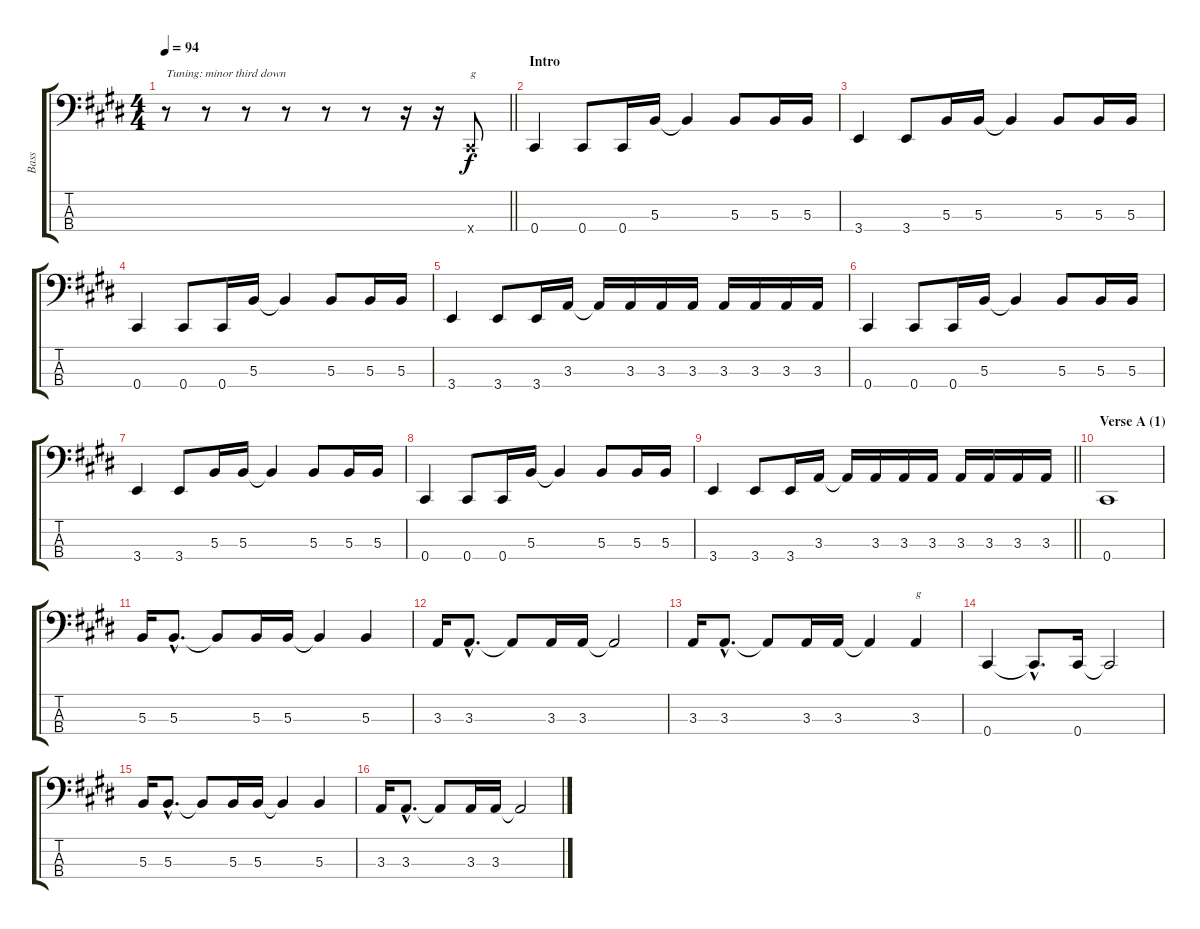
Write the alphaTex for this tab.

\track ("Bass" "Bass") {instrument electricbasspick}
\staff {score tabs}
\tuning (E2 B1 Gb1 Db1) {hide}
\ts (4 4)
\tempo 94
\clef f4
\barLineRight lightlight
\ks c#minor
r.8{txt "Tuning: minor third down" dy f instrument electricbasspick} r.8 r.8 r.8 r.8 r.8 r.16 r.16 0.4{x}.8{txt "g"} |
\section ("" "Intro")
0.4.4 0.4.8 0.4.16 5.3.16 5.3{t}.4 5.3.8 5.3.16 5.3.16 |
3.4.4 3.4.8 5.3.16 5.3.16 5.3{t}.4 5.3.8 5.3.16 5.3.16 |
0.4.4 0.4.8 0.4.16 5.3.16 5.3{t}.4 5.3.8 5.3.16 5.3.16 |
3.4.4 3.4.8 3.4.16 3.3.16 3.3{t}.16 3.3.16 3.3.16 3.3.16 3.3.16 3.3.16 3.3.16 3.3.16 |
0.4.4 0.4.8 0.4.16 5.3.16 5.3{t}.4 5.3.8 5.3.16 5.3.16 |
3.4.4 3.4.8 5.3.16 5.3.16 5.3{t}.4 5.3.8 5.3.16 5.3.16 |
0.4.4 0.4.8 0.4.16 5.3.16 5.3{t}.4 5.3.8 5.3.16 5.3.16 |
\barLineRight lightlight
3.4.4 3.4.8 3.4.16 3.3.16 3.3{t}.16 3.3.16 3.3.16 3.3.16 3.3.16 3.3.16 3.3.16 3.3.16 |
\section ("" "Verse A (1)")
0.4.1 |
5.3.16 5.3{hac}.8{d} 5.3{t}.8 5.3.16 5.3.16 5.3{t}.4 5.3.4 |
3.3.16 3.3{hac}.8{d} 3.3{t}.8 3.3.16 3.3.16 3.3{t}.2 |
3.3.16 3.3{hac}.8{d} 3.3{t}.8 3.3.16 3.3.16 3.3{t}.4 3.3.4{txt "g"} |
0.4.4 0.4{hac t}.8{d} 0.4.16 0.4{t}.2 |
5.3.16 5.3{hac}.8{d} 5.3{t}.8 5.3.16 5.3.16 5.3{t}.4 5.3.4 |
3.3.16 3.3{hac}.8{d} 3.3{t}.8 3.3.16 3.3.16 3.3{t}.2
